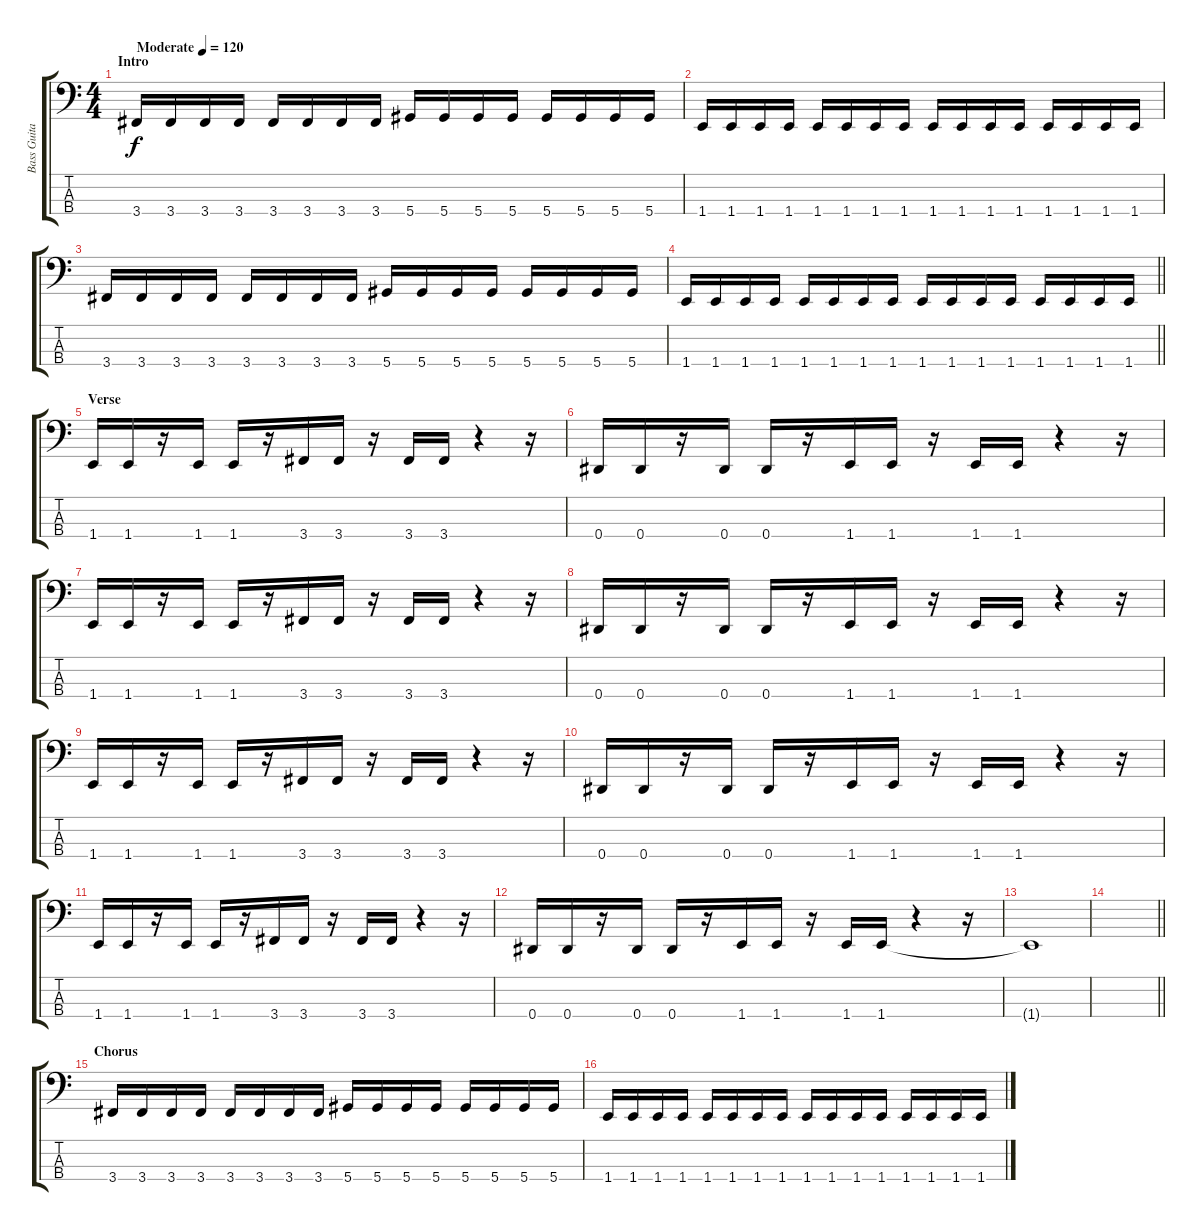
\track ("Bass Guitar" "Bass Guita") {instrument electricbassfinger}
\staff {score tabs}
\tuning (Gb2 Db2 Ab1 Eb1) {hide}
\ts (4 4)
\section ("" "Intro")
\tempo (120 "Moderate")
\clef f4
\ks c
3.4.16{dy f instrument electricbassfinger} 3.4.16 3.4.16 3.4.16 3.4.16 3.4.16 3.4.16 3.4.16 5.4.16 5.4.16 5.4.16 5.4.16 5.4.16 5.4.16 5.4.16 5.4.16 |
1.4.16 1.4.16 1.4.16 1.4.16 1.4.16 1.4.16 1.4.16 1.4.16 1.4.16 1.4.16 1.4.16 1.4.16 1.4.16 1.4.16 1.4.16 1.4.16 |
3.4.16 3.4.16 3.4.16 3.4.16 3.4.16 3.4.16 3.4.16 3.4.16 5.4.16 5.4.16 5.4.16 5.4.16 5.4.16 5.4.16 5.4.16 5.4.16 |
\barLineRight lightlight
1.4.16 1.4.16 1.4.16 1.4.16 1.4.16 1.4.16 1.4.16 1.4.16 1.4.16 1.4.16 1.4.16 1.4.16 1.4.16 1.4.16 1.4.16 1.4.16 |
\section ("" "Verse")
1.4.16 1.4.16 r.16 1.4.16 1.4.16 r.16 3.4.16 3.4.16 r.16 3.4.16 3.4.16 r.4 r.16 |
0.4.16 0.4.16 r.16 0.4.16 0.4.16 r.16 1.4.16 1.4.16 r.16 1.4.16 1.4.16 r.4 r.16 |
1.4.16 1.4.16 r.16 1.4.16 1.4.16 r.16 3.4.16 3.4.16 r.16 3.4.16 3.4.16 r.4 r.16 |
0.4.16 0.4.16 r.16 0.4.16 0.4.16 r.16 1.4.16 1.4.16 r.16 1.4.16 1.4.16 r.4 r.16 |
1.4.16 1.4.16 r.16 1.4.16 1.4.16 r.16 3.4.16 3.4.16 r.16 3.4.16 3.4.16 r.4 r.16 |
0.4.16 0.4.16 r.16 0.4.16 0.4.16 r.16 1.4.16 1.4.16 r.16 1.4.16 1.4.16 r.4 r.16 |
1.4.16 1.4.16 r.16 1.4.16 1.4.16 r.16 3.4.16 3.4.16 r.16 3.4.16 3.4.16 r.4 r.16 |
0.4.16 0.4.16 r.16 0.4.16 0.4.16 r.16 1.4.16 1.4.16 r.16 1.4.16 1.4.16 r.4 r.16 |
1.4{t}.1 |
\barLineRight lightlight
|
\section ("" "Chorus")
3.4.16 3.4.16 3.4.16 3.4.16 3.4.16 3.4.16 3.4.16 3.4.16 5.4.16 5.4.16 5.4.16 5.4.16 5.4.16 5.4.16 5.4.16 5.4.16 |
1.4.16 1.4.16 1.4.16 1.4.16 1.4.16 1.4.16 1.4.16 1.4.16 1.4.16 1.4.16 1.4.16 1.4.16 1.4.16 1.4.16 1.4.16 1.4.16
